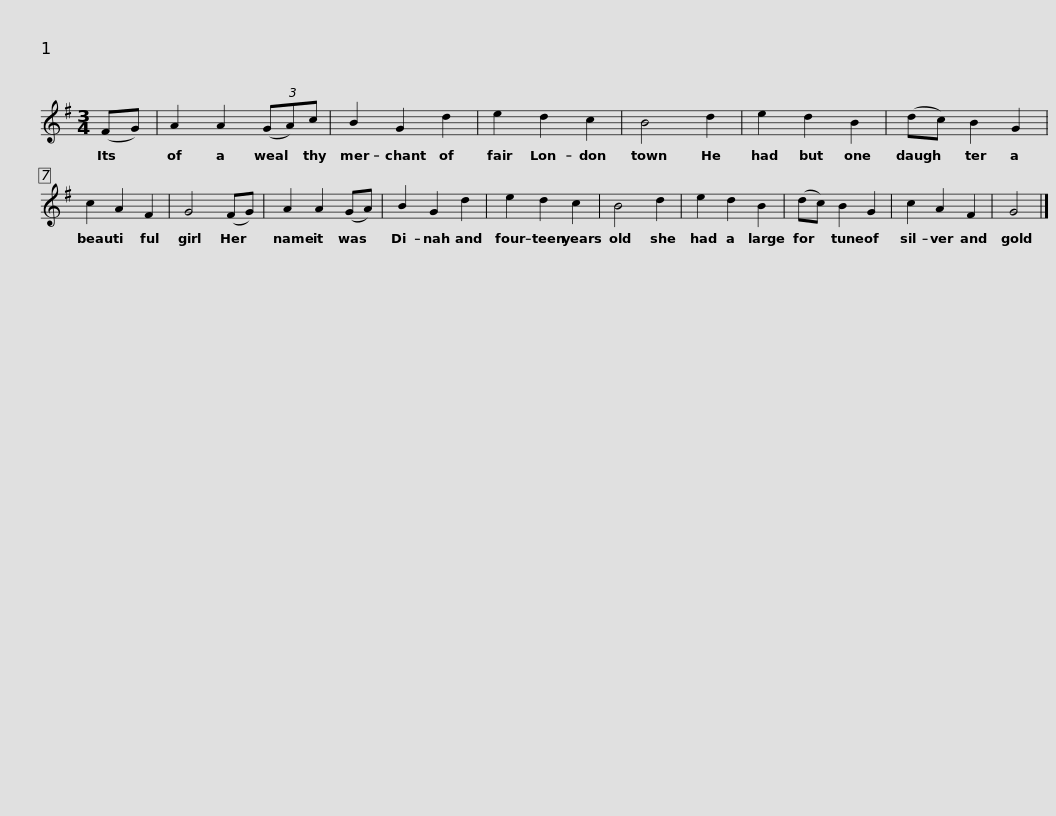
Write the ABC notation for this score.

X:1
L:1/8
M:3/4
I:linebreak $
K:G
V:1 treble
V:1
 (FG) | A2 A2 (3(GA)c | B2 G2 d2 | e2 d2 c2 | B4 d2 | %5
 e2 d2 B2 | (dc) B2 G2 | c2 A2 F2 |$ G4 (FG) | A2 A2 (GA) | %10
 B2 G2 d2 | e2 d2 c2 | B4 d2 | e2 d2 B2 | (dc) B2 G2 | %15
 c2 A2 F2 |$ G4 |] %17
